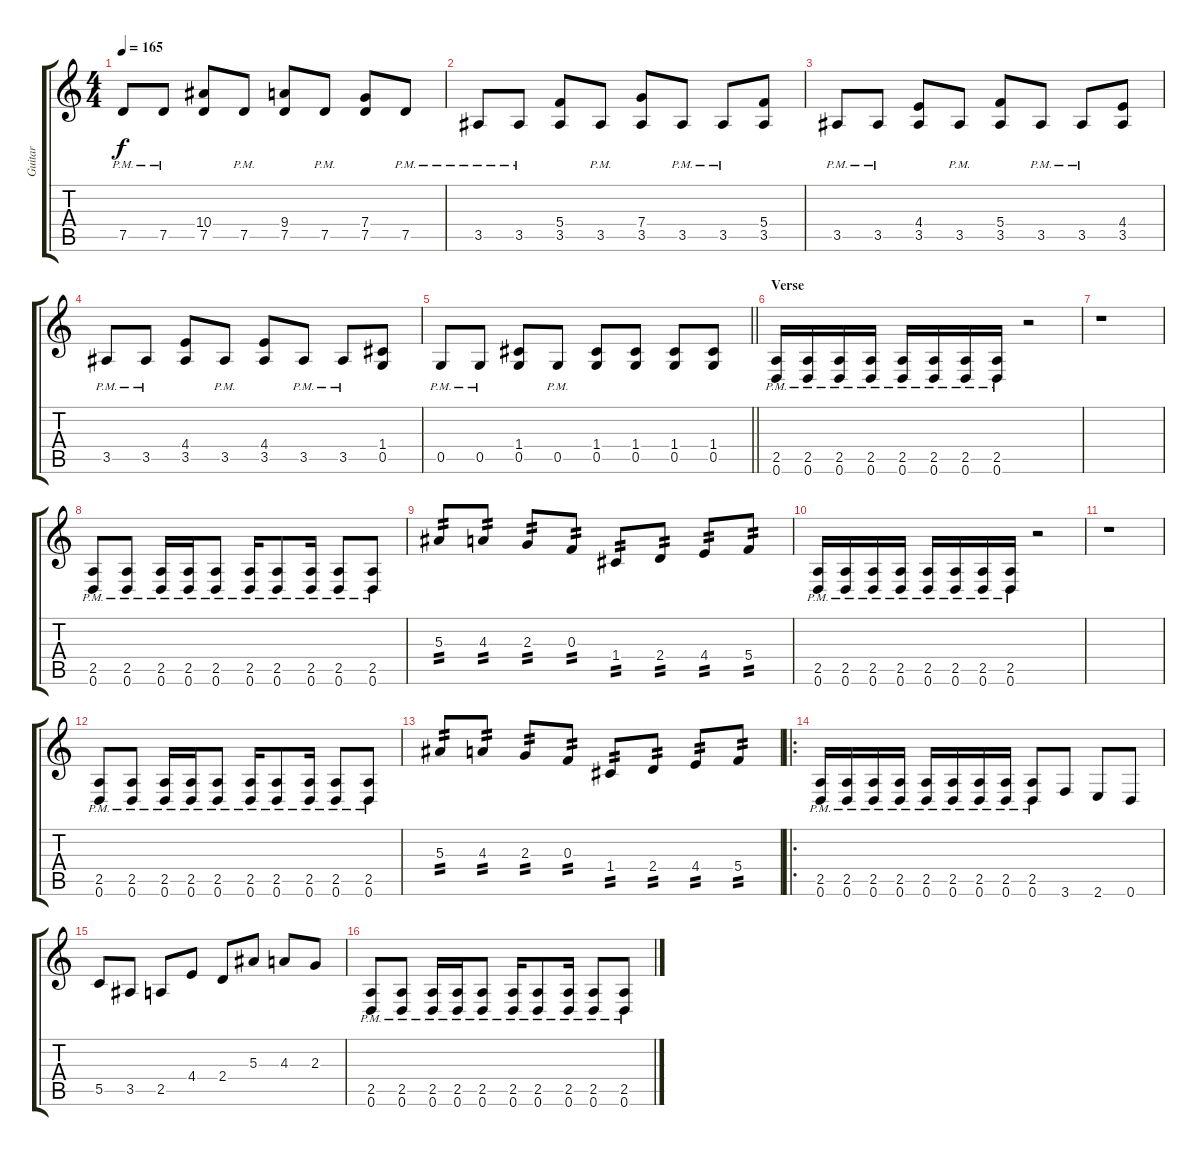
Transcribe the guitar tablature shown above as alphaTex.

\track ("Guitar" "Guitar") {instrument distortionguitar}
\staff {score tabs}
\tuning (D4 A3 F3 C3 G2 D2) {hide}
\ts (4 4)
\tempo 165
\clef g2
\ks c
7.5{pm}.8{dy f} 7.5{pm}.8 (10.4 7.5).8 7.5{pm}.8 (9.4 7.5).8 7.5{pm}.8 (7.4 7.5).8 7.5{pm}.8 |
3.5{pm}.8 3.5{pm}.8 (5.4 3.5).8 3.5{pm}.8 (7.4 3.5).8 3.5{pm}.8 3.5{pm}.8 (5.4 3.5).8 |
3.5{pm}.8 3.5{pm}.8 (4.4 3.5).8 3.5{pm}.8 (5.4 3.5).8 3.5{pm}.8 3.5{pm}.8 (4.4 3.5).8 |
3.5{pm}.8 3.5{pm}.8 (4.4 3.5).8 3.5{pm}.8 (4.4 3.5).8 3.5{pm}.8 3.5{pm}.8 (1.4 0.5).8 |
\barLineRight lightlight
0.5{pm}.8 0.5{pm}.8 (1.4 0.5).8 0.5{pm}.8 (1.4 0.5).8 (1.4 0.5).8 (1.4 0.5).8 (1.4 0.5).8 |
\section ("" "Verse")
(2.5{pm} 0.6{pm}).16 (2.5{pm} 0.6{pm}).16 (2.5{pm} 0.6{pm}).16 (2.5{pm} 0.6{pm}).16 (2.5{pm} 0.6{pm}).16 (2.5{pm} 0.6{pm}).16 (2.5{pm} 0.6{pm}).16 (2.5{pm} 0.6{pm}).16 r.2 |
r.1 |
(2.5{pm} 0.6{pm}).8 (2.5{pm} 0.6{pm}).8 (2.5{pm} 0.6{pm}).16 (2.5{pm} 0.6{pm}).16 (2.5{pm} 0.6{pm}).8 (2.5{pm} 0.6{pm}).16 (2.5{pm} 0.6{pm}).8 (2.5{pm} 0.6{pm}).16 (2.5{pm} 0.6{pm}).8 (2.5{pm} 0.6{pm}).8 |
5.3.8{tp 2} 4.3.8{tp 2} 2.3.8{tp 2} 0.3.8{tp 2} 1.4.8{tp 2} 2.4.8{tp 2} 4.4.8{tp 2} 5.4.8{tp 2} |
(2.5{pm} 0.6{pm}).16 (2.5{pm} 0.6{pm}).16 (2.5{pm} 0.6{pm}).16 (2.5{pm} 0.6{pm}).16 (2.5{pm} 0.6{pm}).16 (2.5{pm} 0.6{pm}).16 (2.5{pm} 0.6{pm}).16 (2.5{pm} 0.6{pm}).16 r.2 |
r.1 |
(2.5{pm} 0.6{pm}).8 (2.5{pm} 0.6{pm}).8 (2.5{pm} 0.6{pm}).16 (2.5{pm} 0.6{pm}).16 (2.5{pm} 0.6{pm}).8 (2.5{pm} 0.6{pm}).16 (2.5{pm} 0.6{pm}).8 (2.5{pm} 0.6{pm}).16 (2.5{pm} 0.6{pm}).8 (2.5{pm} 0.6{pm}).8 |
5.3.8{tp 2} 4.3.8{tp 2} 2.3.8{tp 2} 0.3.8{tp 2} 1.4.8{tp 2} 2.4.8{tp 2} 4.4.8{tp 2} 5.4.8{tp 2} |
\ro
(2.5{pm} 0.6{pm}).16 (2.5{pm} 0.6{pm}).16 (2.5{pm} 0.6{pm}).16 (2.5{pm} 0.6{pm}).16 (2.5{pm} 0.6{pm}).16 (2.5{pm} 0.6{pm}).16 (2.5{pm} 0.6{pm}).16 (2.5{pm} 0.6{pm}).16 (2.5{pm} 0.6{pm}).8 3.6.8 2.6.8 0.6.8 |
5.5.8 3.5.8 2.5.8 4.4.8 2.4.8 5.3.8 4.3.8 2.3.8 |
(2.5{pm} 0.6{pm}).8 (2.5{pm} 0.6{pm}).8 (2.5{pm} 0.6{pm}).16 (2.5{pm} 0.6{pm}).16 (2.5{pm} 0.6{pm}).8 (2.5{pm} 0.6{pm}).16 (2.5{pm} 0.6{pm}).8 (2.5{pm} 0.6{pm}).16 (2.5{pm} 0.6{pm}).8 (2.5{pm} 0.6{pm}).8
